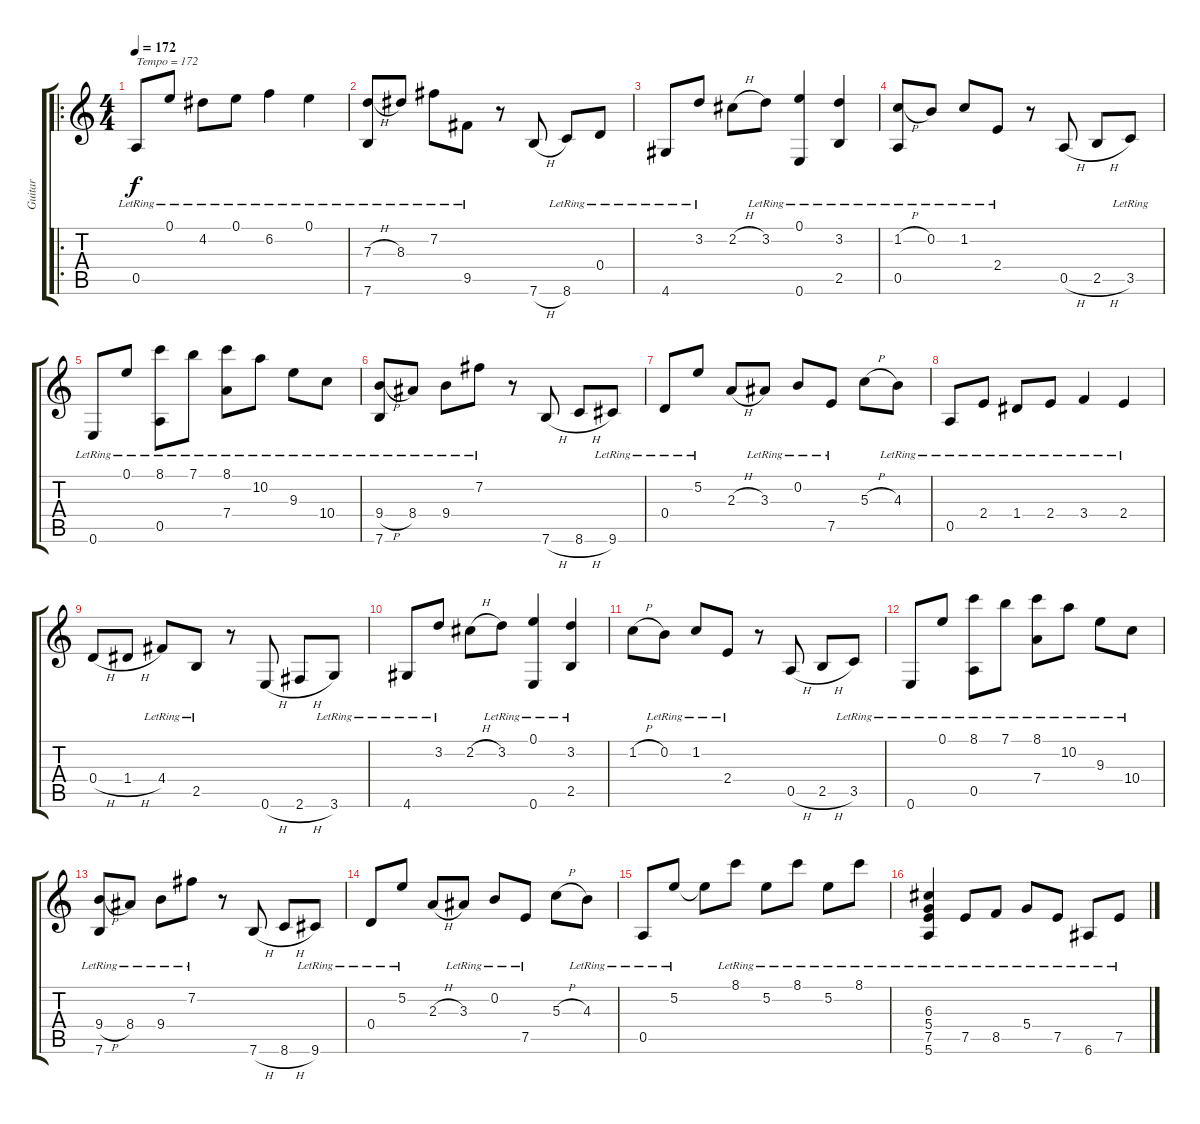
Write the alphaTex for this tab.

\track ("Guitar" "Guitar") {instrument acousticguitarnylon}
\staff {score tabs}
\tuning (E4 B3 G3 D3 A2 E2) {hide}
\ro
\ts (4 4)
\tempo 172
\clef g2
\ks c
0.5{lr}.8{txt "Tempo = 172" dy f instrument acousticguitarnylon} 0.1{lr}.8 4.2{lr}.8 0.1{lr}.8 6.2{lr}.4 0.1{lr}.4 |
(7.3{h} 7.6{lr}).8 8.3{lr}.8 7.2{lr}.8 9.5{lr}.8 r.8 7.6{h}.8 8.6{lr}.8 0.4{lr}.8 |
4.6{lr}.8 3.2{lr}.8 2.2{h}.8 3.2{lr}.8 (0.1{lr} 0.6{lr}).4{txt ""} (3.2{lr} 2.5{lr}).4 |
(1.2{h} 0.5{lr}).8 0.2{lr}.8 1.2{lr}.8 2.4{lr}.8 r.8 0.5{h}.8 2.5{h}.8 3.5{lr}.8 |
0.6{lr}.8 0.1{lr}.8 (8.1{lr} 0.5{lr}).8 7.1{lr}.8 (8.1{lr} 7.4{lr}).8 10.2{lr}.8 9.3{lr}.8 10.4{lr}.8 |
(9.4{h} 7.6{lr}).8 8.4{lr}.8 9.4{lr}.8 7.2{lr}.8 r.8 7.6{h}.8 8.6{h}.8 9.6{lr}.8 |
0.4{lr}.8 5.2{lr}.8 2.3{h}.8 3.3{lr}.8 0.2{lr}.8 7.5{lr}.8 5.3{h}.8 4.3{lr}.8 |
0.5{lr}.8 2.4{lr}.8 1.4{lr}.8 2.4{lr}.8 3.4{lr}.4 2.4{lr}.4 |
0.4{h}.8 1.4{h}.8 4.4{lr}.8 2.5{lr}.8 r.8 0.6{h}.8 2.6{h}.8 3.6{lr}.8 |
4.6{lr}.8 3.2{lr}.8 2.2{h}.8 3.2{lr}.8 (0.1{lr} 0.6{lr}).4 (3.2{lr} 2.5{lr}).4 |
1.2{h}.8 0.2{lr}.8 1.2{lr}.8 2.4{lr}.8 r.8 0.5{h}.8 2.5{h}.8 3.5{lr}.8 |
0.6{lr}.8 0.1{lr}.8 (8.1{lr} 0.5{lr}).8 7.1{lr}.8 (8.1{lr} 7.4{lr}).8 10.2{lr}.8 9.3{lr}.8 10.4{lr}.8 |
(9.4{h} 7.6{lr}).8 8.4{lr}.8 9.4{lr}.8 7.2{lr}.8 r.8 7.6{h}.8 8.6{h}.8 9.6{lr}.8 |
0.4{lr}.8 5.2{lr}.8 2.3{h}.8 3.3{lr}.8 0.2{lr}.8 7.5{lr}.8 5.3{h}.8 4.3{lr}.8 |
0.5{lr}.8 5.2{lr}.8 5.2{t}.8 8.1{lr}.8 5.2{lr}.8 8.1{lr}.8 5.2{lr}.8 8.1{lr}.8 |
(6.3{lr} 5.4{lr} 7.5{lr} 5.6{lr}).4 7.5{lr}.8 8.5{lr}.8 5.4{lr}.8 7.5{lr}.8 6.6{lr}.8 7.5{lr}.8
